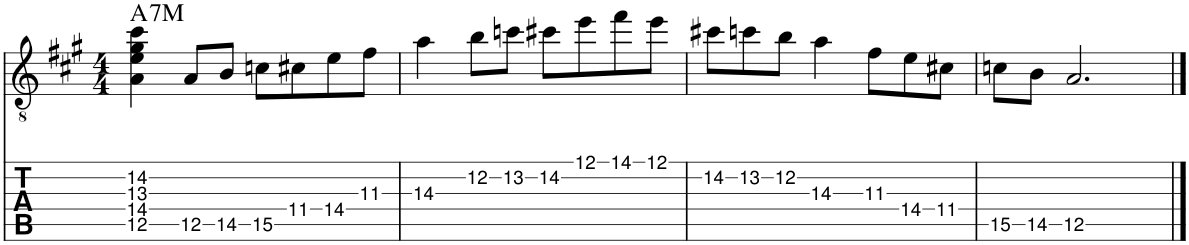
**kern	**kern	**harte
*part1	*part1	*part1
*staff2	*staff1	*
*I"Guitare classique	*	*
*I'Guit.	*	*
*stria6	*	*
*	*clefGv2	*
*k[f#c#g#]	*k[f#c#g#]	*
*M4/4	*M4/4	*
=1	=1	=1
!	!	!LO:H:kt=7
4A 4e 4g# 4cc#	4A\ 4e\ 4g#\ 4cc#\	A:7
8AL	8A/L	.
8BJ	8B/J	.
8cL	8cn\L	.
8c#J	8c#X\	.
8eL	8e\	.
8f#J	8f#\J	.
=2	=2	=2
4a	4a\	.
8bL	8b\L	.
8ccJ	8ccn\J	.
8cc#L	8cc#X\L	.
8eeJ	8ee\	.
8ff#XL	8ff#\	.
8eeJ	8ee\J	.
=3	=3	=3
8cc#XL	8cc#X\L	.
8ccJ	8ccn\	.
8b	8b\J	.
4a	4a\	.
8f#	8f#\L	.
8eL	8e\	.
8c#XJ	8c#X\J	.
=4	=4	=4
8cL	8cn\L	.
8BJ	8B\J	.
2.A	2.A/	.
==	==	==
*-	*-	*-
